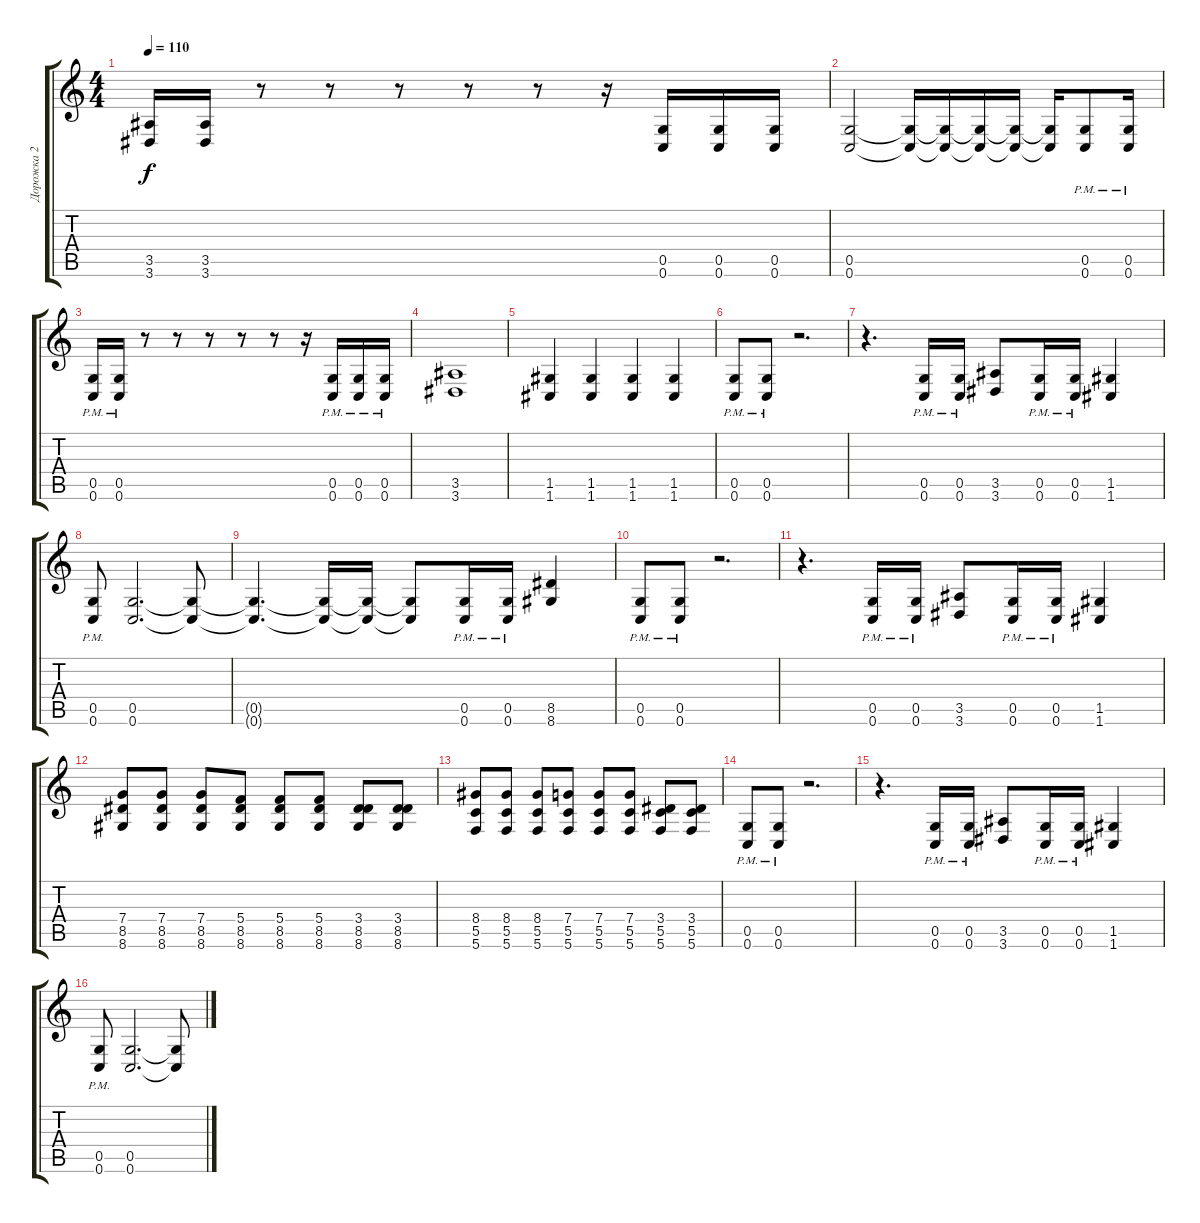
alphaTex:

\track ("Дорожка 2" "Дорожка 2") {instrument distortionguitar}
\staff {score tabs}
\tuning (D4 A3 F3 C3 G2 C2) {hide}
\ts (4 4)
\tempo 110
\clef g2
\ks c
(3.5 3.6).16{dy f} (3.5 3.6).16 r.8 r.8 r.8 r.8 r.8 r.16 (0.5 0.6).16 (0.5 0.6).16 (0.5 0.6).16 |
(0.5 0.6).2 (0.5{t} 0.6{t}).16 (0.5{t} 0.6{t}).16 (0.5{t} 0.6{t}).16 (0.5{t} 0.6{t}).16 (0.5{t} 0.6{t}).16 (0.5{pm} 0.6{pm}).8 (0.5{pm} 0.6{pm}).16 |
(0.5{pm} 0.6{pm}).16 (0.5{pm} 0.6{pm}).16 r.8 r.8 r.8 r.8 r.8 r.16 (0.5{pm} 0.6{pm}).16 (0.5{pm} 0.6{pm}).16 (0.5{pm} 0.6{pm}).16 |
(3.5 3.6).1 |
(1.5 1.6).4 (1.5 1.6).4 (1.5 1.6).4 (1.5 1.6).4 |
(0.5{pm} 0.6{pm}).8 (0.5{pm} 0.6{pm}).8 r.2{d} |
r.4{d} (0.5{pm} 0.6{pm}).16 (0.5{pm} 0.6{pm}).16 (3.5 3.6).8 (0.5{pm} 0.6{pm}).16 (0.5{pm} 0.6{pm}).16 (1.5 1.6).4 |
(0.5{pm} 0.6{pm}).8 (0.5 0.6).2{d} (0.5{t} 0.6{t}).8 |
(0.5{t} 0.6{t}).4{d} (0.5{t} 0.6{t}).16 (0.5{t} 0.6{t}).16 (0.5{t} 0.6{t}).8 (0.5{pm} 0.6{pm}).16 (0.5{pm} 0.6{pm}).16 (8.5 8.6).4 |
(0.5{pm} 0.6{pm}).8 (0.5{pm} 0.6{pm}).8 r.2{d} |
r.4{d} (0.5{pm} 0.6{pm}).16 (0.5{pm} 0.6{pm}).16 (3.5 3.6).8 (0.5{pm} 0.6{pm}).16 (0.5{pm} 0.6{pm}).16 (1.5 1.6).4 |
(7.4 8.5 8.6).8 (7.4 8.5 8.6).8 (7.4 8.5 8.6).8 (5.4 8.5 8.6).8 (5.4 8.5 8.6).8 (5.4 8.5 8.6).8 (3.4 8.5 8.6).8 (3.4 8.5 8.6).8 |
(8.4 5.5 5.6).8 (8.4 5.5 5.6).8 (8.4 5.5 5.6).8 (7.4 5.5 5.6).8 (7.4 5.5 5.6).8 (7.4 5.5 5.6).8 (3.4 5.5 5.6).8 (3.4 5.5 5.6).8 |
(0.5{pm} 0.6{pm}).8 (0.5{pm} 0.6{pm}).8 r.2{d} |
r.4{d} (0.5{pm} 0.6{pm}).16 (0.5{pm} 0.6{pm}).16 (3.5 3.6).8 (0.5{pm} 0.6{pm}).16 (0.5{pm} 0.6{pm}).16 (1.5 1.6).4 |
(0.5{pm} 0.6{pm}).8 (0.5 0.6).2{d} (0.5{t} 0.6{t}).8
